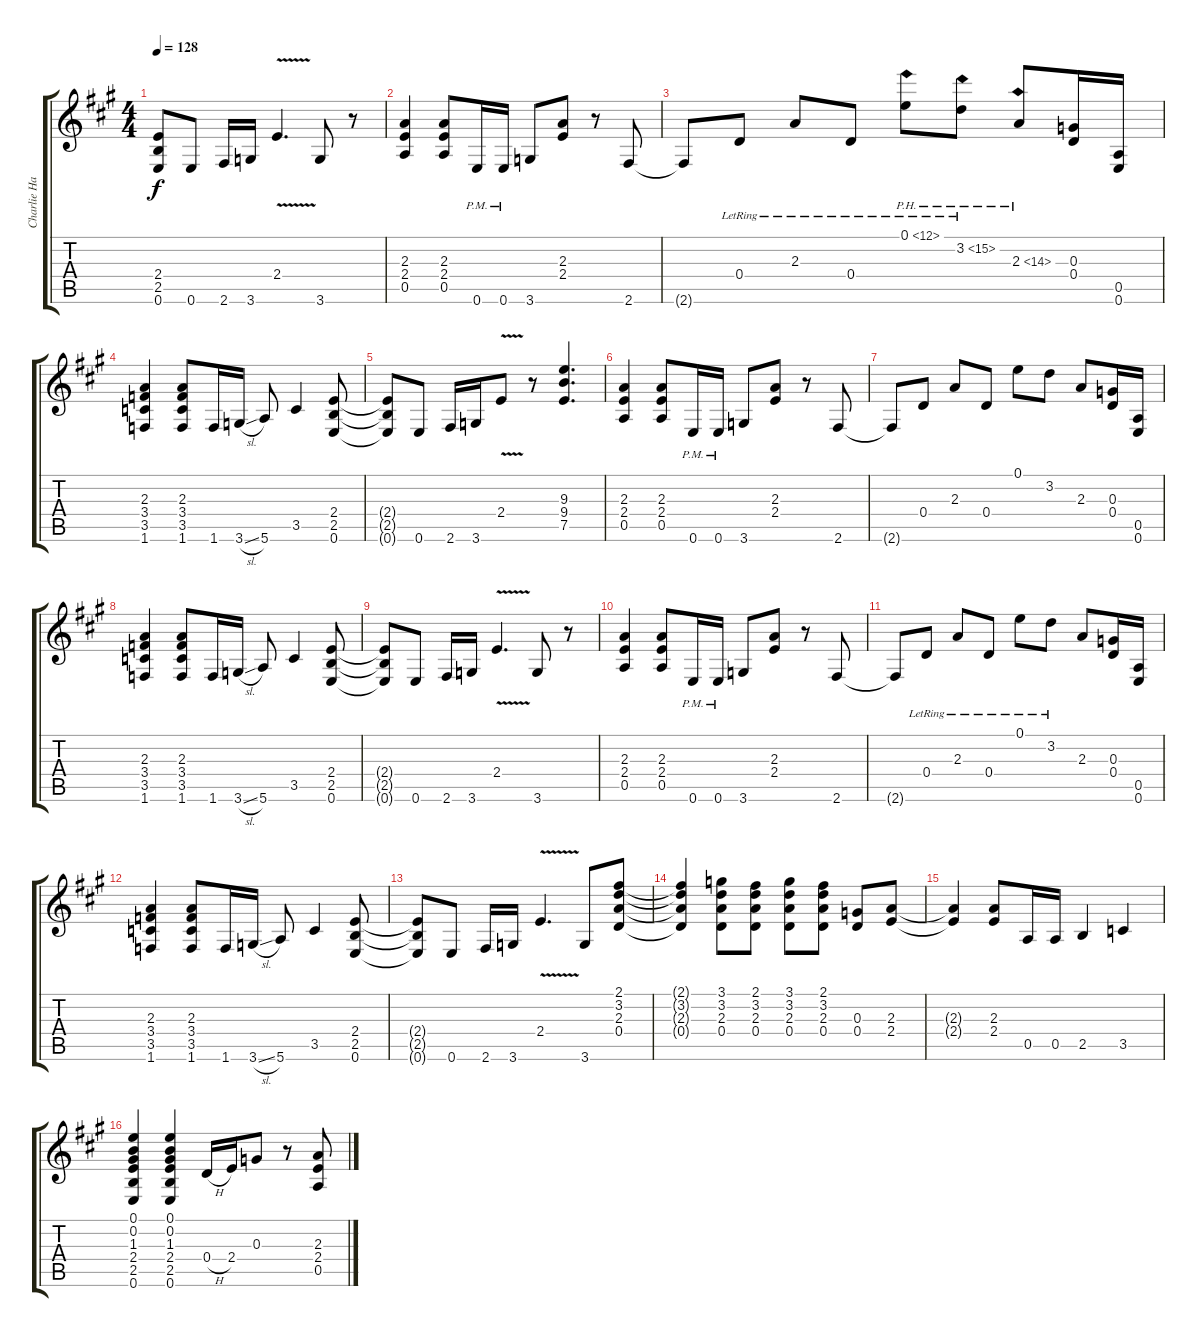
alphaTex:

\track ("Charlie Hargrett Guitar" "Charlie Ha") {instrument overdrivenguitar}
\staff {score tabs}
\tuning (E4 B3 G3 D3 A2 E2) {hide}
\ts (4 4)
\tempo 128
\clef g2
\ks a
(2.4{t} 2.5{t} 0.6{t}).8{dy f} 0.6.8 2.6.16 3.6.16 2.4{v}.4{d} 3.6.8 r.8 |
(2.3 2.4 0.5).4 (2.3 2.4 0.5).8 0.6{pm}.16 0.6{pm}.16 3.6.8 (2.3 2.4).8 r.8 2.6.8 |
2.6{t}.8 0.4{lr}.8 2.3{lr}.8 0.4{lr}.8 0.1{ph 12 lr}.8 3.2{ph 12 lr}.8 2.3{ph 12}.8 (0.3 0.4).16 (0.5 0.6).16 |
(2.3 3.4 3.5 1.6).4 (2.3 3.4 3.5 1.6).8 1.6.16 3.6{sl}.16 5.6.8 3.5.4 (2.4 2.5 0.6).8 |
(2.4{t} 2.5{t} 0.6{t}).8 0.6.8 2.6.16 3.6.16 2.4{v}.8 r.8 (9.3 9.4 7.5).4{d} |
(2.3 2.4 0.5).4 (2.3 2.4 0.5).8 0.6{pm}.16 0.6{pm}.16 3.6.8 (2.3 2.4).8 r.8 2.6.8 |
2.6{t}.8 0.4.8 2.3.8 0.4.8 0.1.8 3.2.8 2.3.8 (0.3 0.4).16 (0.5 0.6).16 |
(2.3 3.4 3.5 1.6).4 (2.3 3.4 3.5 1.6).8 1.6.16 3.6{sl}.16 5.6.8 3.5.4 (2.4 2.5 0.6).8 |
(2.4{t} 2.5{t} 0.6{t}).8 0.6.8 2.6.16 3.6.16 2.4{v}.4{d} 3.6.8 r.8 |
(2.3 2.4 0.5).4 (2.3 2.4 0.5).8 0.6{pm}.16 0.6{pm}.16 3.6.8 (2.3 2.4).8 r.8 2.6.8 |
2.6{t}.8 0.4{lr}.8 2.3{lr}.8 0.4{lr}.8 0.1{lr}.8 3.2{lr}.8 2.3.8 (0.3 0.4).16 (0.5 0.6).16 |
(2.3 3.4 3.5 1.6).4 (2.3 3.4 3.5 1.6).8 1.6.16 3.6{sl}.16 5.6.8 3.5.4 (2.4 2.5 0.6).8 |
(2.4{t} 2.5{t} 0.6{t}).8 0.6.8 2.6.16 3.6.16 2.4{v}.4{d} 3.6.8 (2.1 3.2 2.3 0.4).8 |
(2.1{t} 3.2{t} 2.3{t} 0.4{t}).4 (3.1 3.2 2.3 0.4).8 (2.1 3.2 2.3 0.4).8 (3.1 3.2 2.3 0.4).8 (2.1 3.2 2.3 0.4).8 (0.3 0.4).8 (2.3 2.4).8 |
(2.3{t} 2.4{t}).4 (2.3 2.4).8 0.5.16 0.5.16 2.5.4 3.5.4 |
(0.1 0.2 1.3 2.4 2.5 0.6).4 (0.1 0.2 1.3 2.4 2.5 0.6).4 0.4{h}.16 2.4.16 0.3.8 r.8 (2.3 2.4 0.5).8
